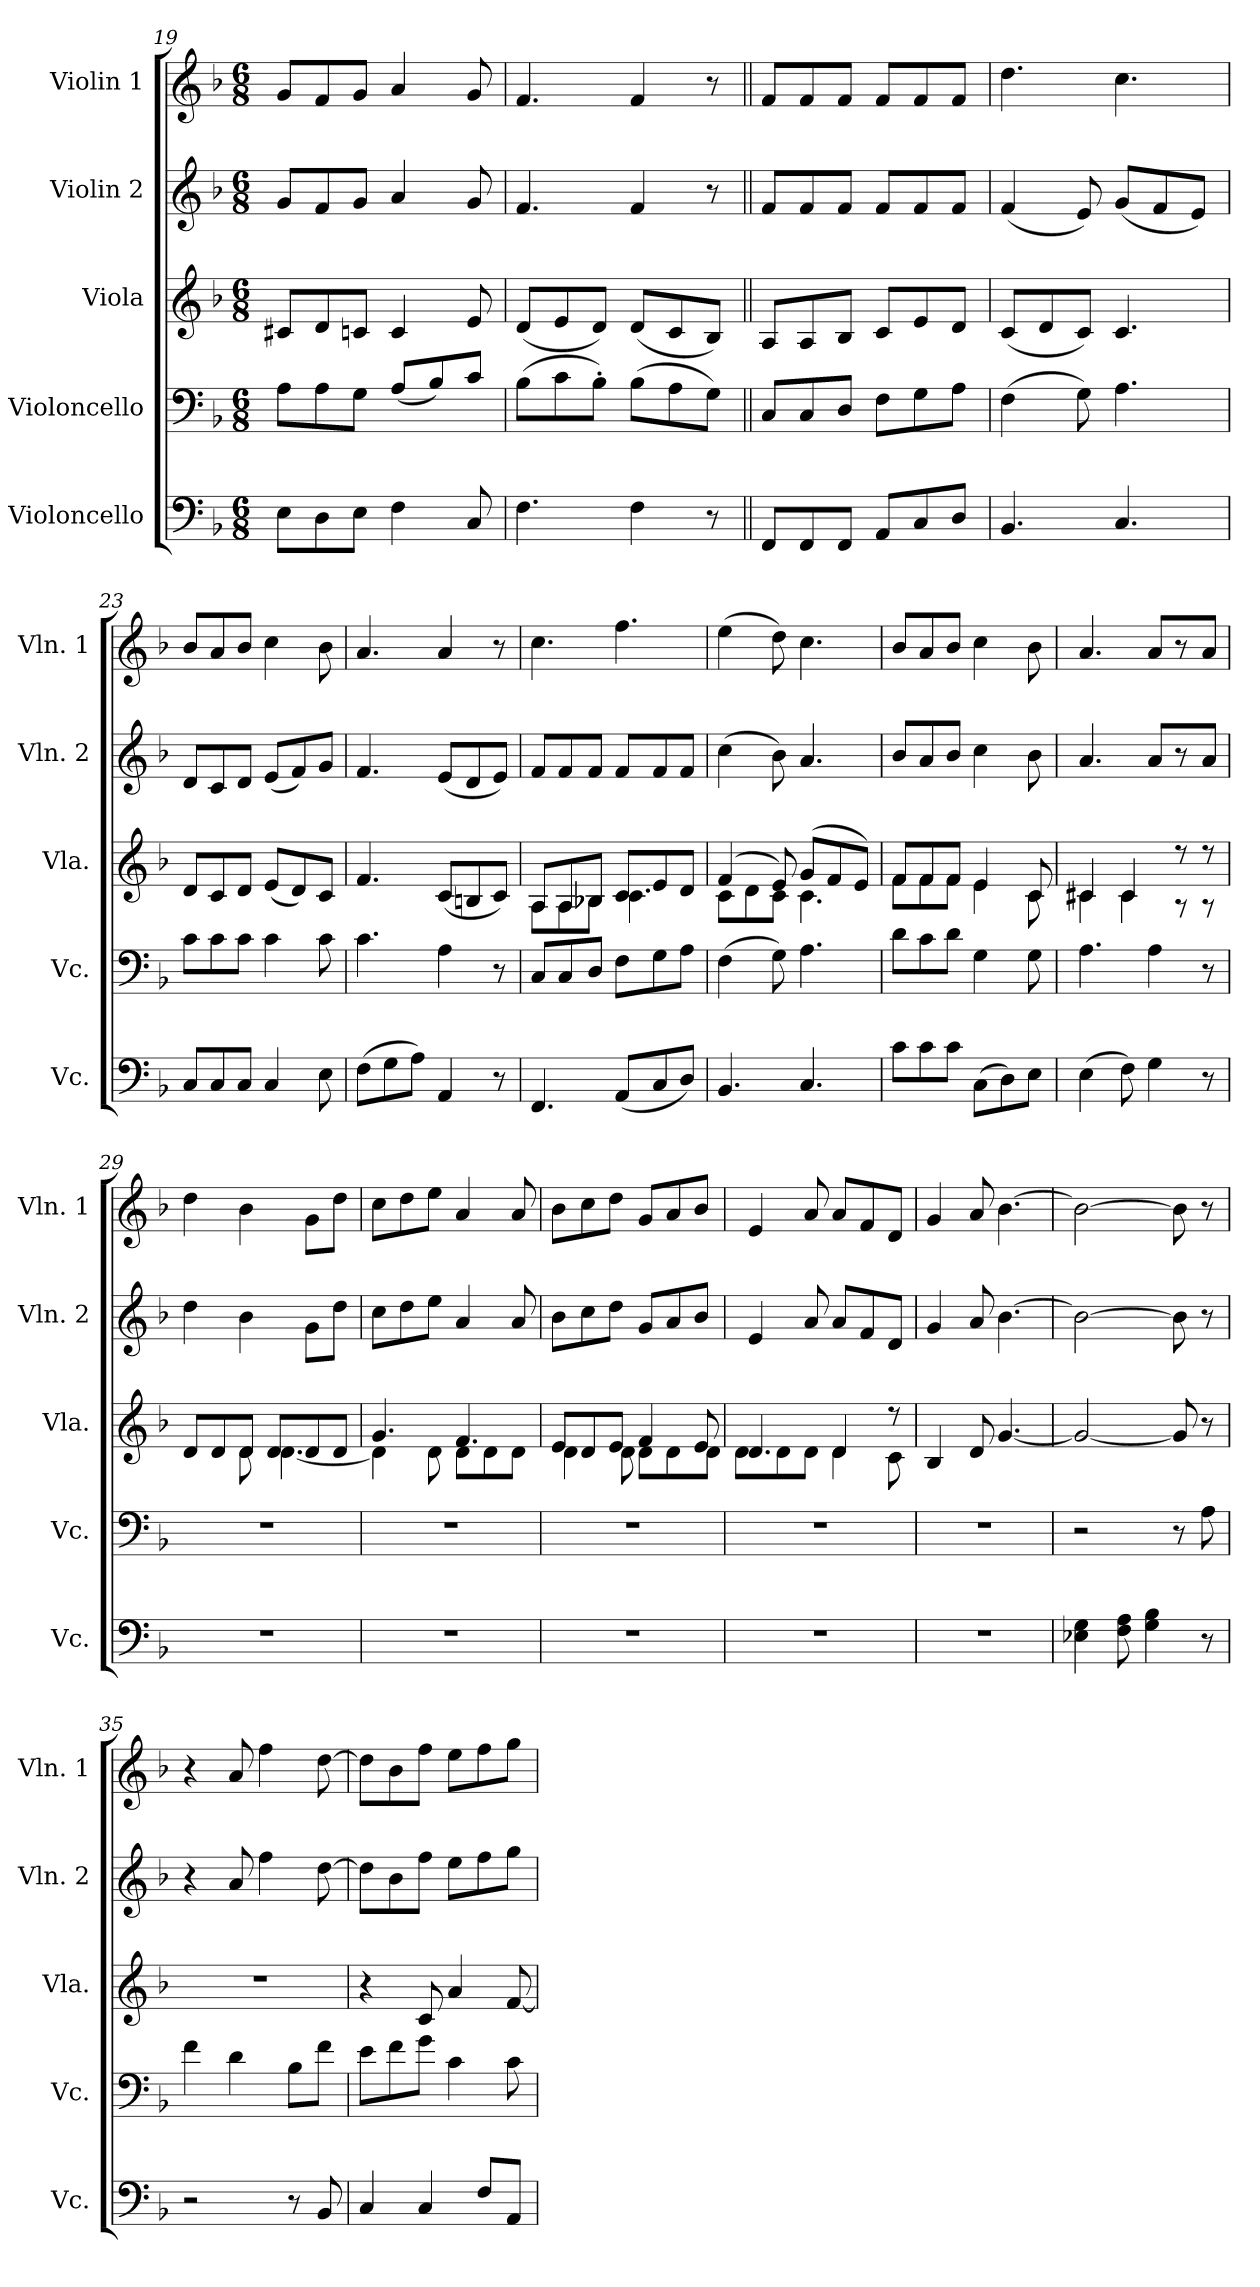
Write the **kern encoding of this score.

**kern	**kern	**kern	**kern	**kern
*part5	*part4	*part3	*part2	*part1
*staff5	*staff4	*staff3	*staff2	*staff1
*I"Violoncello	*I"Violoncello	*I"Viola	*I"Violin 2	*I"Violin 1
*I'Vc.	*I'Vc.	*I'Vla.	*I'Vln. 2	*I'Vln. 1
!!LO:LB:g=z
*clefF4	*clefF4	*clefG2	*clefG2	*clefG2
*k[b-]	*k[b-]	*k[b-]	*k[b-]	*k[b-]
*F:	*F:	*F:	*F:	*F:
*M6/8	*M6/8	*M6/8	*M6/8	*M6/8
=19	=19	=19	=19	=19
8Ei\L	8Ai\L	8c#Xi/L	8gi/L	8gi/L
8Di\	8Ai\	8di/	8fi/	8fi/
8Ei\J	8Gi\J	8cni/J	8gi/J	8gi/J
4Fi\	(8Ai/L	4ci/	4ai/	4ai/
.	8B-i/)	.	.	.
8Ci/	8ci/J	8ei/	8gi/	8gi/
=20	=20	=20	=20	=20
4.Fi\	(8B-i\L	(8di/L	4.fi/	4.fi/
.	8ci\	8ei/	.	.
.	8B-'i\J)	8di/J)	.	.
4Fi\	(8B-i\L	(8di/L	4fi/	4fi/
.	8Ai\	8ci/	.	.
8r	8Gi\J)	8B-i/J)	8r	8r
=21||	=21||	=21||	=21||	=21||
8FFi/L	8Ci/L	8Ai/L	8fi/L	8fi/L
8FFi/	8Ci/	8Ai/	8fi/	8fi/
8FFi/J	8Di/J	8B-i/J	8fi/J	8fi/J
8AAi/L	8Fi\L	8ci/L	8fi/L	8fi/L
8Ci/	8Gi\	8ei/	8fi/	8fi/
8Di/J	8Ai\J	8di/J	8fi/J	8fi/J
!!LO:PB:g=z
=22	=22	=22	=22	=22
4.BB-i/	(4Fi\	(8ci/L	(4fi/	4.ddi\
.	.	8di/	.	.
.	8Gi\)	8ci/J)	8ei/)	.
4.Ci/	4.Ai\	4.ci/	(8gi/L	4.cci\
.	.	.	8fi/	.
.	.	.	8ei/J)	.
=23	=23	=23	=23	=23
8Ci/L	8ci\L	8di/L	8di/L	8b-i/L
8Ci/	8ci\	8ci/	8ci/	8ai/
8Ci/J	8ci\J	8di/J	8di/J	8b-i/J
4Ci/	4ci\	(8ei/L	(8ei/L	4cci\
.	.	8di/)	8fi/)	.
8Ei\	8ci\	8ci/J	8gi/J	8b-i\
=24	=24	=24	=24	=24
(8Fi\L	4.ci\	4.fi/	4.fi/	4.ai/
8Gi\	.	.	.	.
8Ai\J)	.	.	.	.
4AAi/	4Ai\	(8ci/L	(8ei/L	4ai/
.	.	8Bni/	8di/	.
8r	8r	8ci/J)	8ei/J)	8r
!!LO:LB:g=z
=25	=25	=25	=25	=25
*	*	*^	*	*
4.FFi/	8Ci/L	8Ai/L	8Ai\L	8fi/L	4.cci\
.	8Ci/	8Ai/	8Ai\	8fi/	.
.	8Di/J	8B-Xi/J	8B-Xi\J	8fi/J	.
(8AAi/L	8Fi\L	8ci/L	4.ci\	8fi/L	4.ffi\
8Ci/	8Gi\	8ei/	.	8fi/	.
8Di/J)	8Ai\J	8di/J	.	8fi/J	.
=26	=26	=26	=26	=26	=26
4.BB-i/	(4Fi\	(4fi/	8ci\L	(4cci\	(4eei\
.	.	.	8di\	.	.
.	8Gi\)	8ei/)	8ci\J	8b-i\)	8ddi\)
4.Ci/	4.Ai\	(8gi/L	4.ci\	4.ai/	4.cci\
.	.	8fi/	.	.	.
.	.	8ei/J)	.	.	.
=27	=27	=27	=27	=27	=27
8ci\L	8di\L	8fi/L	8fi\L	8b-i/L	8b-i/L
8ci\	8ci\	8fi/	8fi\	8ai/	8ai/
8ci\J	8di\J	8fi/J	8fi\J	8b-i/J	8b-i/J
(8Ci\L	4Gi\	4ei/	4ei\	4cci\	4cci\
8Di\)	.	.	.	.	.
8Ei\J	8Gi\	8ci/	8ci\	8b-i\	8b-i\
!!LO:PB:g=z
=28	=28	=28	=28	=28	=28
(4Ei\	4.Ai\	4c#Xi/	4c#Xi\	4.ai/	4.ai/
8Fi\)	.	4c#i/	4c#i\	.	.
4Gi\	4Ai\	.	.	8ai/L	8ai/L
.	.	8r	8r	8r	8r
8r	8r	8r	8r	8ai/J	8ai/J
=29	=29	=29	=29	=29	=29
!LO:N:vis=1	!LO:N:vis=1	!	!	!	!
2.r	2.r	8di/L	8ryy	4ddi\	4ddi\
.	.	8di/	8ryy	.	.
.	.	8di/J	8di\	4b-i\	4b-i\
.	.	8di/L	[4.di\	.	.
.	.	8di/	.	8gi\L	8gi\L
.	.	8di/J	.	8ddi\J	8ddi\J
=30	=30	=30	=30	=30	=30
!LO:N:vis=1	!LO:N:vis=1	!	!	!	!
2.r	2.r	4.gi/	4di\]	8cci\L	8cci\L
.	.	.	.	8ddi\	8ddi\
.	.	.	8di\	8eei\J	8eei\J
.	.	4.fi/	8di\L	4ai/	4ai/
.	.	.	8di\	.	.
.	.	.	8di\J	8ai/	8ai/
!!LO:LB:g=z
=31	=31	=31	=31	=31	=31
!LO:N:vis=1	!LO:N:vis=1	!	!	!	!
2.r	2.r	8ei/L	4di\	8b-i\L	8b-i\L
.	.	8di/	.	8cci\	8cci\
.	.	8ei/J	8di\	8ddi\J	8ddi\J
.	.	4fi/	8di\L	8gi/L	8gi/L
.	.	.	8di\	8ai/	8ai/
.	.	8ei/	8di\J	8b-i/J	8b-i/J
=32	=32	=32	=32	=32	=32
!LO:N:vis=1	!LO:N:vis=1	!	!	!	!
2.r	2.r	4.di/	8di\L	4ei/	4ei/
.	.	.	8di\	.	.
.	.	.	8di\J	8ai/	8ai/
.	.	4di/	4di\	8ai/L	8ai/L
.	.	.	.	8fi/	8fi/
.	.	8r	8ci\	8di/J	8di/J
=33	=33	=33	=33	=33	=33
!LO:N:vis=1	!LO:N:vis=1	!	!	!	!
*	*	*v	*v	*	*
2.r	2.r	4B-i/	4gi/	4gi/
.	.	8di/	8ai/	8ai/
.	.	[4.gi/	[4.b-i\	[4.b-i\
!!LO:PB:g=z
=34	=34	=34	=34	=34
4E-Xi\ 4Gi	2r	2gi/_	2b-i\_	2b-i\_
8Fi\ 8Ai	.	.	.	.
4Gi\ 4B-i	.	.	.	.
.	8r	8gi/]	8b-i\]	8b-i\]
8r	8Ai\	8r	8r	8r
=35	=35	=35	=35	=35
!	!	!LO:N:vis=1	!	!
2r	4fi\	2.r	4r	4r
.	4di\	.	8ai/	8ai/
.	.	.	4ffi\	4ffi\
8r	8B-i\L	.	.	.
8BB-i/	8fi\J	.	[8ddi\	[8ddi\
=36	=36	=36	=36	=36
4Ci/	8ei\L	4r	8ddi\L]	8ddi\L]
.	8fi\	.	8b-i\	8b-i\
4Ci/	8gi\J	8ci/	8ffi\J	8ffi\J
.	4ci\	4ai/	8eei\L	8eei\L
8Fi/L	.	.	8ffi\	8ffi\
8AAi/J	8ci\	[8fi/	8ggi\J	8ggi\J
=	=	=	=	=
*-	*-	*-	*-	*-
